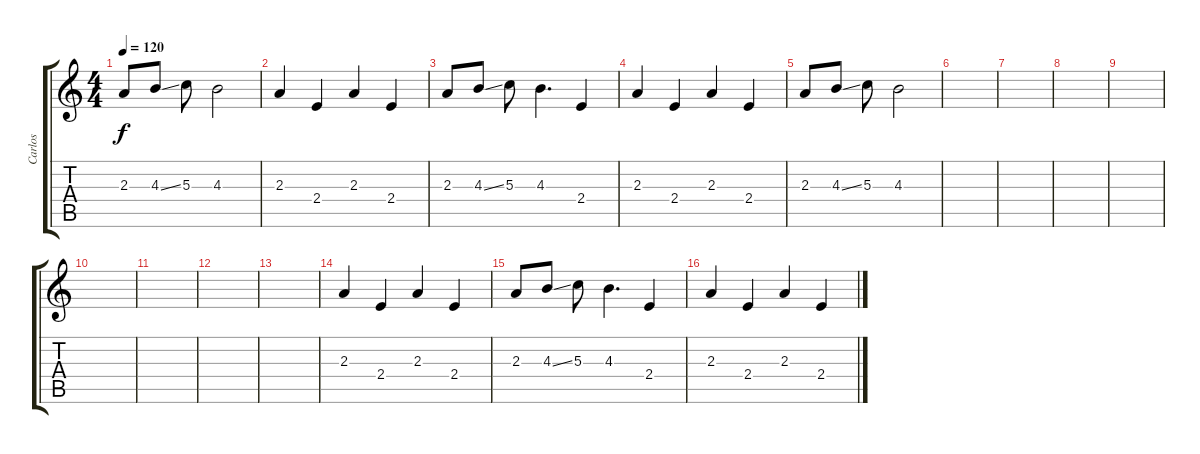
\track ("Carlos" "Carlos") {instrument overdrivenguitar}
\staff {score tabs}
\tuning (E4 B3 G3 D3 A2 E2) {hide}
\ts (4 4)
\tempo 120
\clef g2
\ks c
2.3.8{dy f} 4.3{ss}.8 5.3.8 4.3.2 |
2.3.4 2.4.4 2.3.4 2.4.4 |
2.3.8 4.3{ss}.8 5.3.8 4.3.4{d} 2.4.4 |
2.3.4 2.4.4 2.3.4 2.4.4 |
2.3.8 4.3{ss}.8 5.3.8 4.3.2 |
|
|
|
|
|
|
|
|
2.3.4 2.4.4 2.3.4 2.4.4 |
2.3.8 4.3{ss}.8 5.3.8 4.3.4{d} 2.4.4 |
2.3.4 2.4.4 2.3.4 2.4.4
